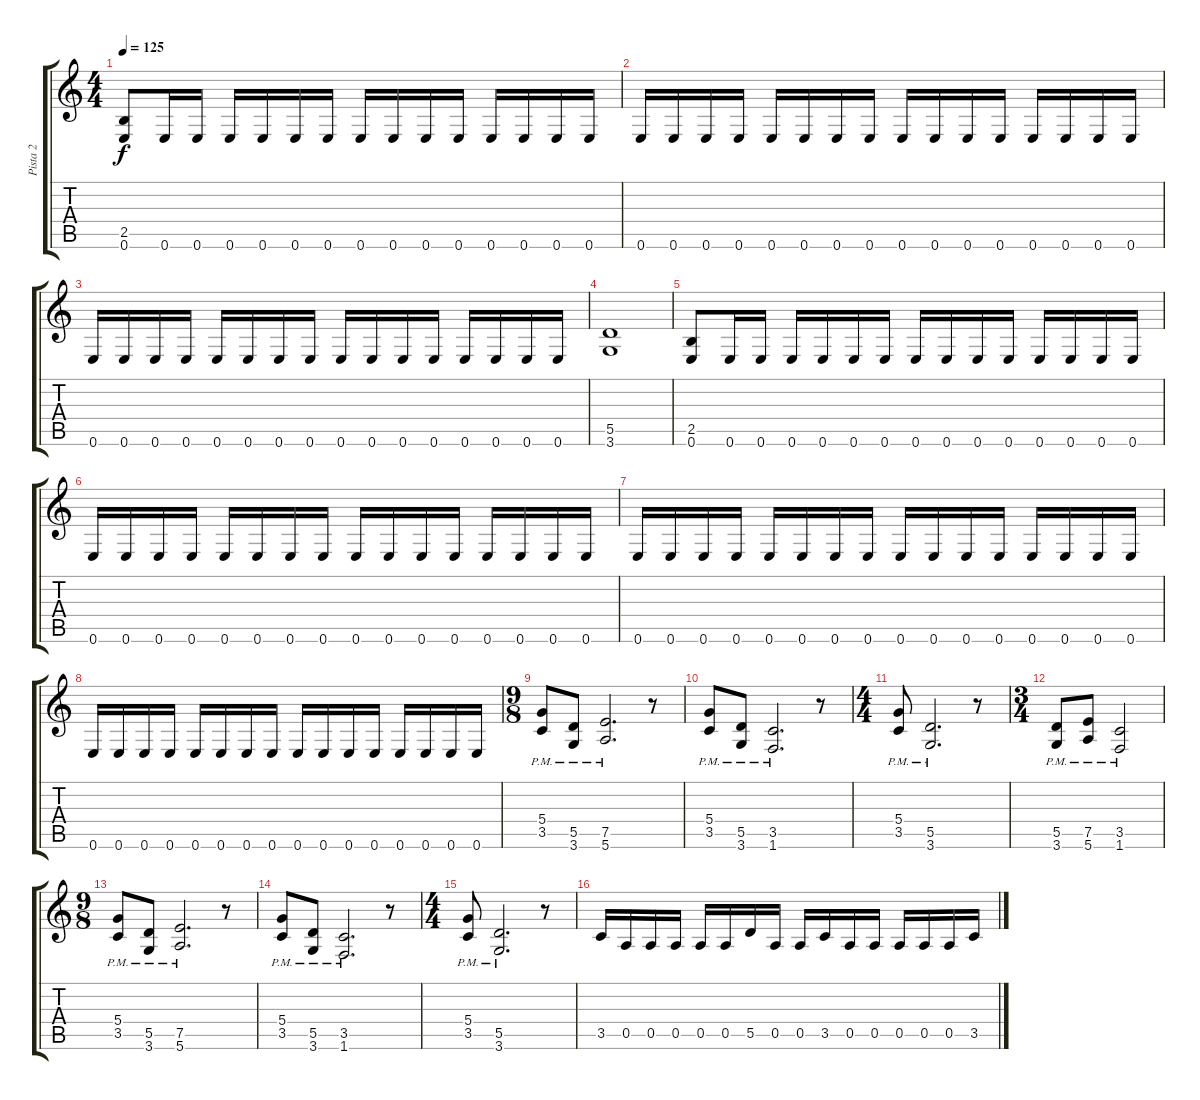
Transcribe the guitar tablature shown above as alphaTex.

\track ("Pista 2" "Pista 2") {instrument overdrivenguitar}
\staff {score tabs}
\tuning (E4 B3 G3 D3 A2 E2) {hide}
\ts (4 4)
\tempo 125
\clef g2
\ks c
(2.5 0.6).8{dy f} 0.6.16 0.6.16 0.6.16 0.6.16 0.6.16 0.6.16 0.6.16 0.6.16 0.6.16 0.6.16 0.6.16 0.6.16 0.6.16 0.6.16 |
0.6.16 0.6.16 0.6.16 0.6.16 0.6.16 0.6.16 0.6.16 0.6.16 0.6.16 0.6.16 0.6.16 0.6.16 0.6.16 0.6.16 0.6.16 0.6.16 |
0.6.16 0.6.16 0.6.16 0.6.16 0.6.16 0.6.16 0.6.16 0.6.16 0.6.16 0.6.16 0.6.16 0.6.16 0.6.16 0.6.16 0.6.16 0.6.16 |
(5.5 3.6).1 |
(2.5 0.6).8 0.6.16 0.6.16 0.6.16 0.6.16 0.6.16 0.6.16 0.6.16 0.6.16 0.6.16 0.6.16 0.6.16 0.6.16 0.6.16 0.6.16 |
0.6.16 0.6.16 0.6.16 0.6.16 0.6.16 0.6.16 0.6.16 0.6.16 0.6.16 0.6.16 0.6.16 0.6.16 0.6.16 0.6.16 0.6.16 0.6.16 |
0.6.16 0.6.16 0.6.16 0.6.16 0.6.16 0.6.16 0.6.16 0.6.16 0.6.16 0.6.16 0.6.16 0.6.16 0.6.16 0.6.16 0.6.16 0.6.16 |
0.6.16 0.6.16 0.6.16 0.6.16 0.6.16 0.6.16 0.6.16 0.6.16 0.6.16 0.6.16 0.6.16 0.6.16 0.6.16 0.6.16 0.6.16 0.6.16 |
\ts (9 8)
(5.4{pm} 3.5{pm}).8 (5.5{pm} 3.6{pm}).8 (7.5{pm} 5.6{pm}).2{d} r.8 |
(5.4{pm} 3.5{pm}).8 (5.5{pm} 3.6{pm}).8 (3.5{pm} 1.6{pm}).2{d} r.8 |
\ts (4 4)
(5.4{pm} 3.5{pm}).8 (5.5{pm} 3.6{pm}).2{d} r.8 |
\ts (3 4)
(5.5{pm} 3.6{pm}).8 (7.5{pm} 5.6{pm}).8 (3.5{pm} 1.6{pm}).2 |
\ts (9 8)
(5.4{pm} 3.5{pm}).8 (5.5{pm} 3.6{pm}).8 (7.5{pm} 5.6{pm}).2{d} r.8 |
(5.4{pm} 3.5{pm}).8 (5.5{pm} 3.6{pm}).8 (3.5{pm} 1.6{pm}).2{d} r.8 |
\ts (4 4)
(5.4{pm} 3.5{pm}).8 (5.5{pm} 3.6{pm}).2{d} r.8 |
3.5.16 0.5.16 0.5.16 0.5.16 0.5.16 0.5.16 5.5.16 0.5.16 0.5.16 3.5.16 0.5.16 0.5.16 0.5.16 0.5.16 0.5.16 3.5.16
